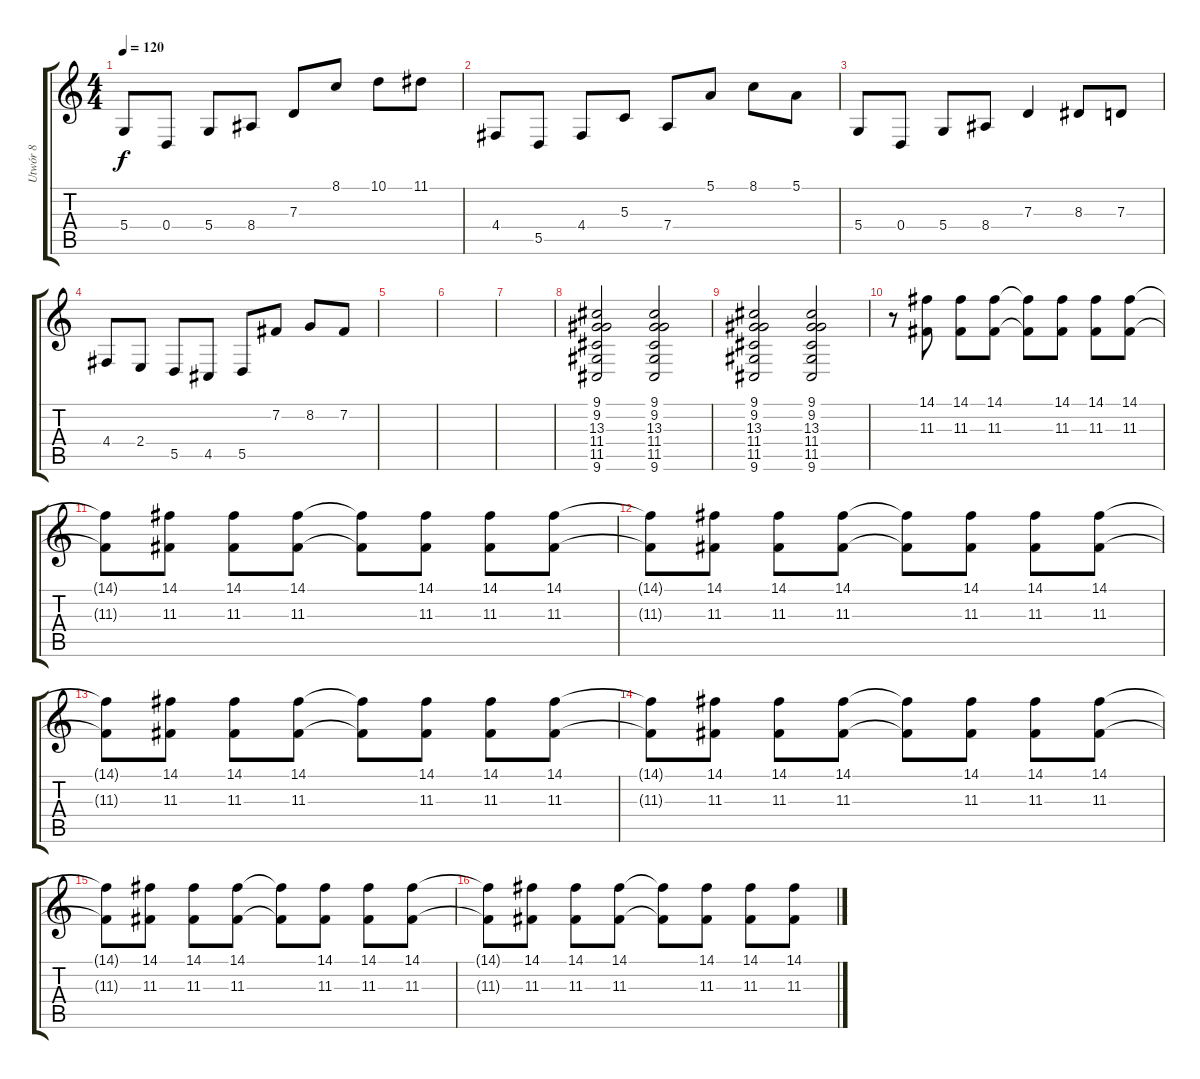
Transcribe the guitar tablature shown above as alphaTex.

\track ("Utwór 8" "Utwór 8") {instrument pad2warm}
\staff {score tabs}
\tuning (E4 B3 G3 D3 A2 E2) {hide}
\ts (4 4)
\tempo 120
\clef g2
\ks c
5.4.8{dy f} 0.4.8 5.4.8 8.4.8 7.3.8 8.1.8 10.1.8 11.1.8 |
4.4.8 5.5.8 4.4.8 5.3.8 7.4.8 5.1.8 8.1.8 5.1.8 |
5.4.8 0.4.8 5.4.8 8.4.8 7.3.4 8.3.8 7.3.8 |
4.4.8 2.4.8 5.5.8 4.5.8 5.5.8 7.2.8 8.2.8 7.2.8 |
|
|
|
(9.1 9.2 13.3 11.4 11.5 9.6).2 (9.1 9.2 13.3 11.4 11.5 9.6).2 |
(9.1 9.2 13.3 11.4 11.5 9.6).2 (9.1 9.2 13.3 11.4 11.5 9.6).2 |
r.8{instrument pad2warm} (14.1 11.3).8 (14.1 11.3).8 (14.1 11.3).8 (14.1{t} 11.3{t}).8 (14.1 11.3).8 (14.1 11.3).8 (14.1 11.3).8 |
(14.1{t} 11.3{t}).8{instrument pad2warm} (14.1 11.3).8 (14.1 11.3).8 (14.1 11.3).8 (14.1{t} 11.3{t}).8 (14.1 11.3).8 (14.1 11.3).8 (14.1 11.3).8 |
(14.1{t} 11.3{t}).8{instrument pad2warm} (14.1 11.3).8 (14.1 11.3).8 (14.1 11.3).8 (14.1{t} 11.3{t}).8 (14.1 11.3).8 (14.1 11.3).8 (14.1 11.3).8 |
(14.1{t} 11.3{t}).8{instrument pad2warm} (14.1 11.3).8 (14.1 11.3).8 (14.1 11.3).8 (14.1{t} 11.3{t}).8 (14.1 11.3).8 (14.1 11.3).8 (14.1 11.3).8 |
(14.1{t} 11.3{t}).8{instrument pad2warm} (14.1 11.3).8 (14.1 11.3).8 (14.1 11.3).8 (14.1{t} 11.3{t}).8 (14.1 11.3).8 (14.1 11.3).8 (14.1 11.3).8 |
(14.1{t} 11.3{t}).8{instrument pad2warm} (14.1 11.3).8 (14.1 11.3).8 (14.1 11.3).8 (14.1{t} 11.3{t}).8 (14.1 11.3).8 (14.1 11.3).8 (14.1 11.3).8 |
(14.1{t} 11.3{t}).8{instrument pad2warm} (14.1 11.3).8 (14.1 11.3).8 (14.1 11.3).8 (14.1{t} 11.3{t}).8 (14.1 11.3).8 (14.1 11.3).8 (14.1 11.3).8
